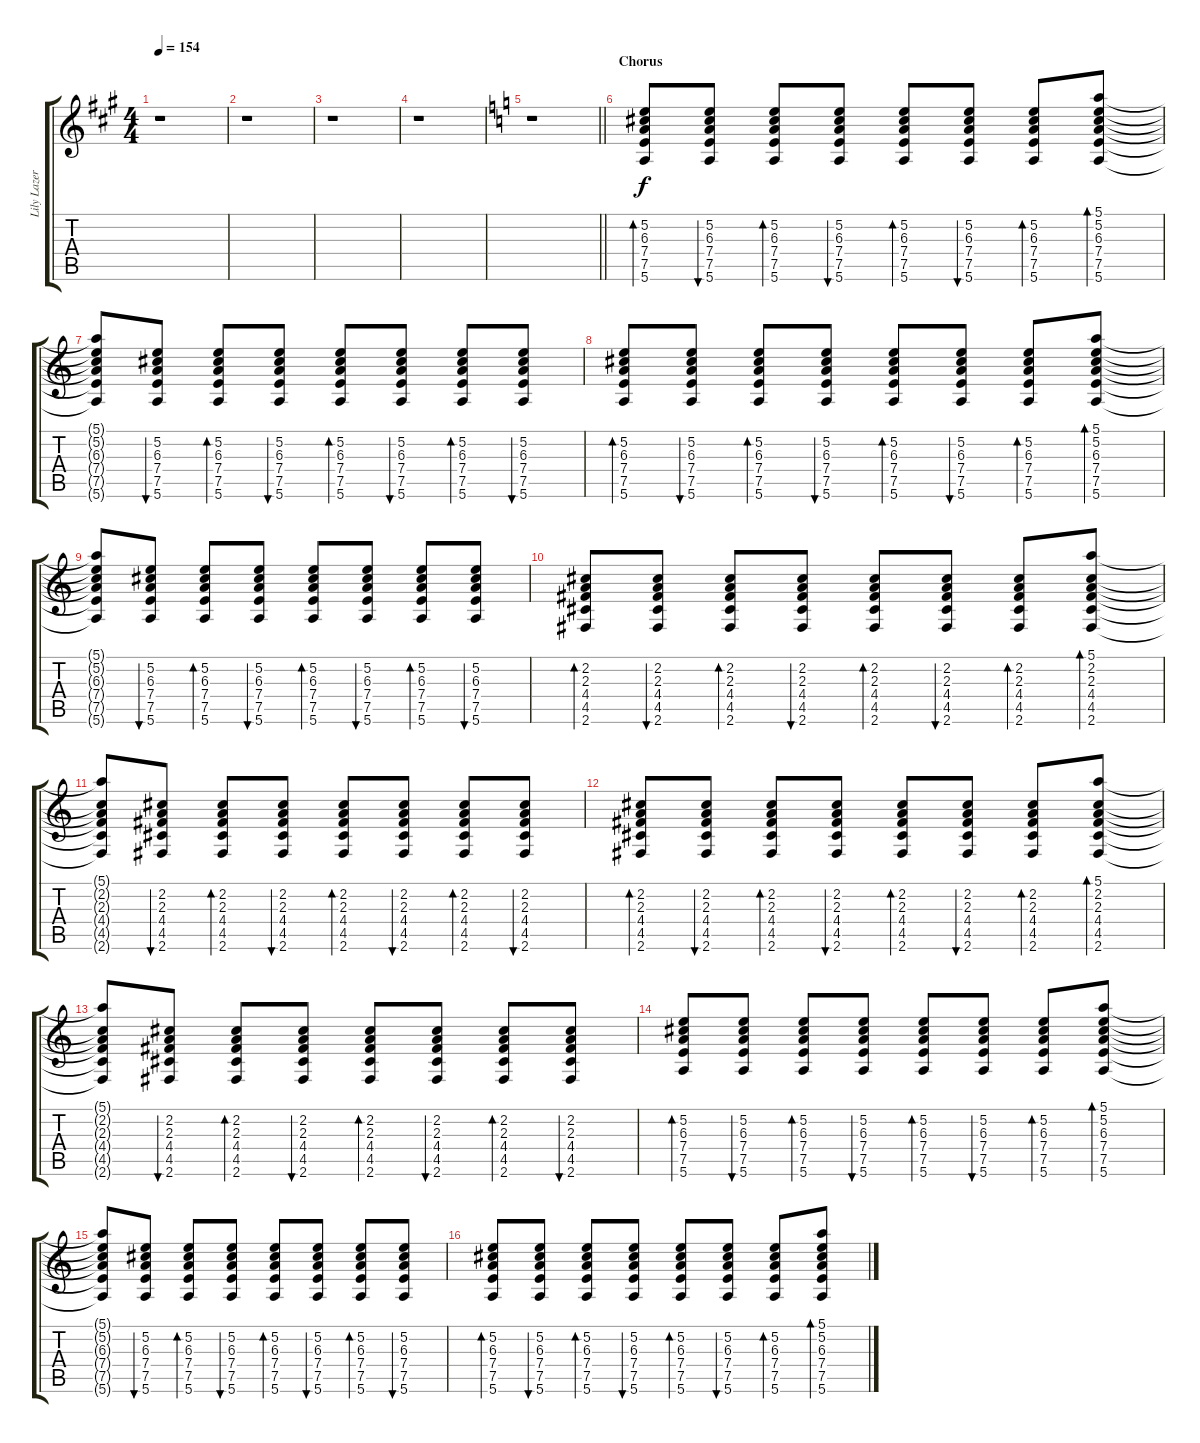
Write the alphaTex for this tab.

\track ("Lily Lazer (Guitar)" "Lily Lazer") {instrument acousticguitarsteel}
\staff {score tabs}
\tuning (E4 B3 G3 D3 A2 E2) {hide}
\ts (4 4)
\tempo 154
\clef g2
\ks a
r.1{dy ff} |
r.1 |
r.1 |
r.1 |
\barLineRight lightlight
\ks c
r.1 |
\section ("" "Chorus")
(5.2 6.3 7.4 7.5 5.6).8{bd 30 dy f} (5.2 6.3 7.4 7.5 5.6).8{bu 30} (5.2 6.3 7.4 7.5 5.6).8{bd 30} (5.2 6.3 7.4 7.5 5.6).8{bu 30} (5.2 6.3 7.4 7.5 5.6).8{bd 30} (5.2 6.3 7.4 7.5 5.6).8{bu 30} (5.2 6.3 7.4 7.5 5.6).8{bd 30} (5.1 5.2 6.3 7.4 7.5 5.6).8{bd 60} |
(5.1{t} 5.2{t} 6.3{t} 7.4{t} 7.5{t} 5.6{t}).8 (5.2 6.3 7.4 7.5 5.6).8{bu 30} (5.2 6.3 7.4 7.5 5.6).8{bd 30} (5.2 6.3 7.4 7.5 5.6).8{bu 30} (5.2 6.3 7.4 7.5 5.6).8{bd 30} (5.2 6.3 7.4 7.5 5.6).8{bu 30} (5.2 6.3 7.4 7.5 5.6).8{bd 30} (5.2 6.3 7.4 7.5 5.6).8{bu 30} |
(5.2 6.3 7.4 7.5 5.6).8{bd 30} (5.2 6.3 7.4 7.5 5.6).8{bu 30} (5.2 6.3 7.4 7.5 5.6).8{bd 30} (5.2 6.3 7.4 7.5 5.6).8{bu 30} (5.2 6.3 7.4 7.5 5.6).8{bd 30} (5.2 6.3 7.4 7.5 5.6).8{bu 30} (5.2 6.3 7.4 7.5 5.6).8{bd 30} (5.1 5.2 6.3 7.4 7.5 5.6).8{bd 60} |
(5.1{t} 5.2{t} 6.3{t} 7.4{t} 7.5{t} 5.6{t}).8 (5.2 6.3 7.4 7.5 5.6).8{bu 30} (5.2 6.3 7.4 7.5 5.6).8{bd 30} (5.2 6.3 7.4 7.5 5.6).8{bu 30} (5.2 6.3 7.4 7.5 5.6).8{bd 30} (5.2 6.3 7.4 7.5 5.6).8{bu 30} (5.2 6.3 7.4 7.5 5.6).8{bd 30} (5.2 6.3 7.4 7.5 5.6).8{bu 30} |
(2.2 2.3 4.4 4.5 2.6).8{bd 30} (2.2 2.3 4.4 4.5 2.6).8{bu 30} (2.2 2.3 4.4 4.5 2.6).8{bd 30} (2.2 2.3 4.4 4.5 2.6).8{bu 30} (2.2 2.3 4.4 4.5 2.6).8{bd 30} (2.2 2.3 4.4 4.5 2.6).8{bu 30} (2.2 2.3 4.4 4.5 2.6).8{bd 30} (5.1 2.2 2.3 4.4 4.5 2.6).8{bd 60} |
(5.1{t} 2.2{t} 2.3{t} 4.4{t} 4.5{t} 2.6{t}).8 (2.2 2.3 4.4 4.5 2.6).8{bu 30} (2.2 2.3 4.4 4.5 2.6).8{bd 30} (2.2 2.3 4.4 4.5 2.6).8{bu 30} (2.2 2.3 4.4 4.5 2.6).8{bd 30} (2.2 2.3 4.4 4.5 2.6).8{bu 30} (2.2 2.3 4.4 4.5 2.6).8{bd 30} (2.2 2.3 4.4 4.5 2.6).8{bu 30} |
(2.2 2.3 4.4 4.5 2.6).8{bd 30} (2.2 2.3 4.4 4.5 2.6).8{bu 30} (2.2 2.3 4.4 4.5 2.6).8{bd 30} (2.2 2.3 4.4 4.5 2.6).8{bu 30} (2.2 2.3 4.4 4.5 2.6).8{bd 30} (2.2 2.3 4.4 4.5 2.6).8{bu 30} (2.2 2.3 4.4 4.5 2.6).8{bd 30} (5.1 2.2 2.3 4.4 4.5 2.6).8{bd 60} |
(5.1{t} 2.2{t} 2.3{t} 4.4{t} 4.5{t} 2.6{t}).8 (2.2 2.3 4.4 4.5 2.6).8{bu 30} (2.2 2.3 4.4 4.5 2.6).8{bd 30} (2.2 2.3 4.4 4.5 2.6).8{bu 30} (2.2 2.3 4.4 4.5 2.6).8{bd 30} (2.2 2.3 4.4 4.5 2.6).8{bu 30} (2.2 2.3 4.4 4.5 2.6).8{bd 30} (2.2 2.3 4.4 4.5 2.6).8{bu 30} |
(5.2 6.3 7.4 7.5 5.6).8{bd 30} (5.2 6.3 7.4 7.5 5.6).8{bu 30} (5.2 6.3 7.4 7.5 5.6).8{bd 30} (5.2 6.3 7.4 7.5 5.6).8{bu 30} (5.2 6.3 7.4 7.5 5.6).8{bd 30} (5.2 6.3 7.4 7.5 5.6).8{bu 30} (5.2 6.3 7.4 7.5 5.6).8{bd 30} (5.1 5.2 6.3 7.4 7.5 5.6).8{bd 60} |
(5.1{t} 5.2{t} 6.3{t} 7.4{t} 7.5{t} 5.6{t}).8 (5.2 6.3 7.4 7.5 5.6).8{bu 30} (5.2 6.3 7.4 7.5 5.6).8{bd 30} (5.2 6.3 7.4 7.5 5.6).8{bu 30} (5.2 6.3 7.4 7.5 5.6).8{bd 30} (5.2 6.3 7.4 7.5 5.6).8{bu 30} (5.2 6.3 7.4 7.5 5.6).8{bd 30} (5.2 6.3 7.4 7.5 5.6).8{bu 30} |
(5.2 6.3 7.4 7.5 5.6).8{bd 30} (5.2 6.3 7.4 7.5 5.6).8{bu 30} (5.2 6.3 7.4 7.5 5.6).8{bd 30} (5.2 6.3 7.4 7.5 5.6).8{bu 30} (5.2 6.3 7.4 7.5 5.6).8{bd 30} (5.2 6.3 7.4 7.5 5.6).8{bu 30} (5.2 6.3 7.4 7.5 5.6).8{bd 30} (5.1 5.2 6.3 7.4 7.5 5.6).8{bd 60}
